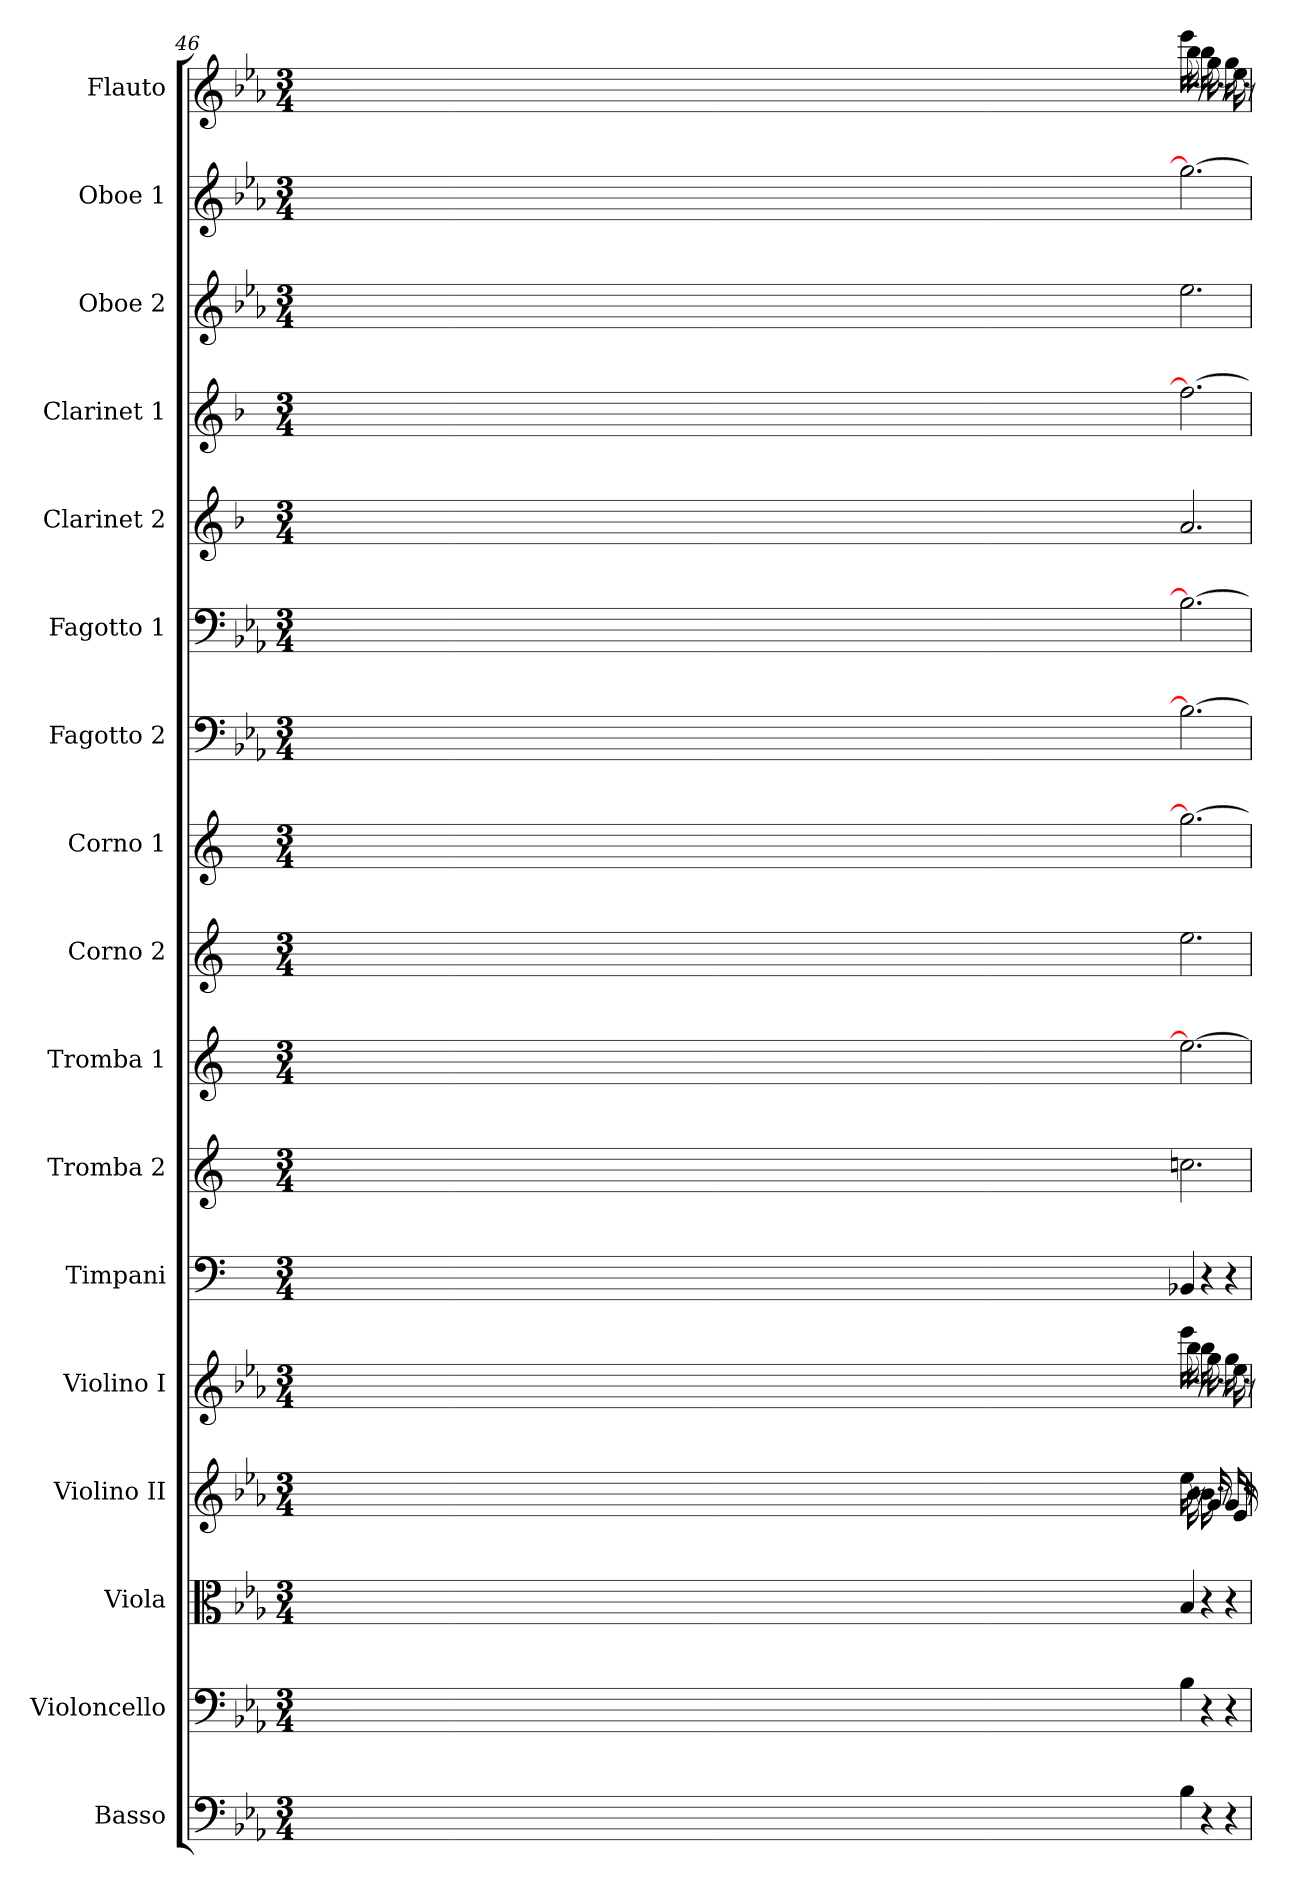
**kern	**kern	**kern	**kern	**kern	**kern	**kern	**kern	**kern	**kern	**kern	**kern	**kern	**kern	**kern	**kern	**kern
*part17	*part16	*part15	*part14	*part13	*part12	*part11	*part10	*part9	*part8	*part7	*part6	*part5	*part4	*part3	*part2	*part1
*staff17	*staff16	*staff15	*staff14	*staff13	*staff12	*staff11	*staff10	*staff9	*staff8	*staff7	*staff6	*staff5	*staff4	*staff3	*staff2	*staff1
*I"Basso	*I"Violoncello	*I"Viola	*I"Violino II	*I"Violino I	*I"Timpani	*I"Tromba 2	*I"Tromba 1	*I"Corno 2	*I"Corno 1	*I"Fagotto 2	*I"Fagotto 1	*I"Clarinet 2	*I"Clarinet 1	*I"Oboe 2	*I"Oboe 1	*I"Flauto
*	*I'Vc	*I'Vla	*I'Vln	*I'Vln	*	*	*	*	*	*	*	*I'Cl	*I'Cl	*I'Ob	*I'Ob	*I'Fl
*clefF4	*clefF4	*clefC3	*clefG2	*clefG2	*clefF4	*clefG2	*clefG2	*clefG2	*clefG2	*clefF4	*clefF4	*clefG2	*clefG2	*clefG2	*clefG2	*clefG2
*ITrd7c12	*	*	*	*	*	*ITrd-2c-3	*ITrd-2c-3	*ITrd5c9	*ITrd5c9	*	*	*ITrd1c2	*ITrd1c2	*	*	*
*k[b-e-a-]	*k[b-e-a-]	*k[b-e-a-]	*k[b-e-a-]	*k[b-e-a-]	*	*	*	*	*	*k[b-e-a-]	*k[b-e-a-]	*k[b-e-a-]	*k[b-e-a-]	*k[b-e-a-]	*k[b-e-a-]	*k[b-e-a-]
*M3/4	*M3/4	*M3/4	*M3/4	*M3/4	*M3/4	*M3/4	*M3/4	*M3/4	*M3/4	*M3/4	*M3/4	*M3/4	*M3/4	*M3/4	*M3/4	*M3/4
=46	=46	=46	=46	=46	=46	=46	=46	=46	=46	=46	=46	=46	=46	=46	=46	=46
1ryy	1ryy	1ryy	1ryy	1ryy	1ryy	1ryy	1ryy	1ryy	1ryy	1ryy	1ryy	1ryy	1ryy	1ryy	1ryy	1ryy
1ryy	1ryy	1ryy	1ryy	1ryy	1ryy	1ryy	1ryy	1ryy	1ryy	1ryy	1ryy	1ryy	1ryy	1ryy	1ryy	1ryy
1ryy	1ryy	1ryy	1ryy	1ryy	1ryy	1ryy	1ryy	1ryy	1ryy	1ryy	1ryy	1ryy	1ryy	1ryy	1ryy	1ryy
1ryy	1ryy	1ryy	1ryy	1ryy	1ryy	1ryy	1ryy	1ryy	1ryy	1ryy	1ryy	1ryy	1ryy	1ryy	1ryy	1ryy
1ryy	1ryy	1ryy	1ryy	1ryy	1ryy	1ryy	1ryy	1ryy	1ryy	1ryy	1ryy	1ryy	1ryy	1ryy	1ryy	1ryy
1ryy	1ryy	1ryy	1ryy	1ryy	1ryy	1ryy	1ryy	1ryy	1ryy	1ryy	1ryy	1ryy	1ryy	1ryy	1ryy	1ryy
1ryy	1ryy	1ryy	1ryy	1ryy	1ryy	1ryy	1ryy	1ryy	1ryy	1ryy	1ryy	1ryy	1ryy	1ryy	1ryy	1ryy
1ryy	1ryy	1ryy	1ryy	1ryy	1ryy	1ryy	1ryy	1ryy	1ryy	1ryy	1ryy	1ryy	1ryy	1ryy	1ryy	1ryy
1ryy	1ryy	1ryy	1ryy	1ryy	1ryy	1ryy	1ryy	1ryy	1ryy	1ryy	1ryy	1ryy	1ryy	1ryy	1ryy	1ryy
1ryy	1ryy	1ryy	1ryy	1ryy	1ryy	1ryy	1ryy	1ryy	1ryy	1ryy	1ryy	1ryy	1ryy	1ryy	1ryy	1ryy
1ryy	1ryy	1ryy	1ryy	1ryy	1ryy	1ryy	1ryy	1ryy	1ryy	1ryy	1ryy	1ryy	1ryy	1ryy	1ryy	1ryy
1ryy	1ryy	1ryy	1ryy	1ryy	1ryy	1ryy	1ryy	1ryy	1ryy	1ryy	1ryy	1ryy	1ryy	1ryy	1ryy	1ryy
1ryy	1ryy	1ryy	1ryy	1ryy	1ryy	1ryy	1ryy	1ryy	1ryy	1ryy	1ryy	1ryy	1ryy	1ryy	1ryy	1ryy
1ryy	1ryy	1ryy	1ryy	1ryy	1ryy	1ryy	1ryy	1ryy	1ryy	1ryy	1ryy	1ryy	1ryy	1ryy	1ryy	1ryy
1ryy	1ryy	1ryy	1ryy	1ryy	1ryy	1ryy	1ryy	1ryy	1ryy	1ryy	1ryy	1ryy	1ryy	1ryy	1ryy	1ryy
1ryy	1ryy	1ryy	1ryy	1ryy	1ryy	1ryy	1ryy	1ryy	1ryy	1ryy	1ryy	1ryy	1ryy	1ryy	1ryy	1ryy
1ryy	1ryy	1ryy	1ryy	1ryy	1ryy	1ryy	1ryy	1ryy	1ryy	1ryy	1ryy	1ryy	1ryy	1ryy	1ryy	1ryy
1ryy	1ryy	1ryy	1ryy	1ryy	1ryy	1ryy	1ryy	1ryy	1ryy	1ryy	1ryy	1ryy	1ryy	1ryy	1ryy	1ryy
1ryy	1ryy	1ryy	1ryy	1ryy	1ryy	1ryy	1ryy	1ryy	1ryy	1ryy	1ryy	1ryy	1ryy	1ryy	1ryy	1ryy
1ryy	1ryy	1ryy	1ryy	1ryy	1ryy	1ryy	1ryy	1ryy	1ryy	1ryy	1ryy	1ryy	1ryy	1ryy	1ryy	1ryy
1ryy	1ryy	1ryy	1ryy	1ryy	1ryy	1ryy	1ryy	1ryy	1ryy	1ryy	1ryy	1ryy	1ryy	1ryy	1ryy	1ryy
1ryy	1ryy	1ryy	1ryy	1ryy	1ryy	1ryy	1ryy	1ryy	1ryy	1ryy	1ryy	1ryy	1ryy	1ryy	1ryy	1ryy
1ryy	1ryy	1ryy	1ryy	1ryy	1ryy	1ryy	1ryy	1ryy	1ryy	1ryy	1ryy	1ryy	1ryy	1ryy	1ryy	1ryy
1ryy	1ryy	1ryy	1ryy	1ryy	1ryy	1ryy	1ryy	1ryy	1ryy	1ryy	1ryy	1ryy	1ryy	1ryy	1ryy	1ryy
1ryy	1ryy	1ryy	1ryy	1ryy	1ryy	1ryy	1ryy	1ryy	1ryy	1ryy	1ryy	1ryy	1ryy	1ryy	1ryy	1ryy
1ryy	1ryy	1ryy	1ryy	1ryy	1ryy	1ryy	1ryy	1ryy	1ryy	1ryy	1ryy	1ryy	1ryy	1ryy	1ryy	1ryy
1ryy	1ryy	1ryy	1ryy	1ryy	1ryy	1ryy	1ryy	1ryy	1ryy	1ryy	1ryy	1ryy	1ryy	1ryy	1ryy	1ryy
1ryy	1ryy	1ryy	1ryy	1ryy	1ryy	1ryy	1ryy	1ryy	1ryy	1ryy	1ryy	1ryy	1ryy	1ryy	1ryy	1ryy
1ryy	1ryy	1ryy	1ryy	1ryy	1ryy	1ryy	1ryy	1ryy	1ryy	1ryy	1ryy	1ryy	1ryy	1ryy	1ryy	1ryy
1ryy	1ryy	1ryy	1ryy	1ryy	1ryy	1ryy	1ryy	1ryy	1ryy	1ryy	1ryy	1ryy	1ryy	1ryy	1ryy	1ryy
1ryy	1ryy	1ryy	1ryy	1ryy	1ryy	1ryy	1ryy	1ryy	1ryy	1ryy	1ryy	1ryy	1ryy	1ryy	1ryy	1ryy
1ryy	1ryy	1ryy	1ryy	1ryy	1ryy	1ryy	1ryy	1ryy	1ryy	1ryy	1ryy	1ryy	1ryy	1ryy	1ryy	1ryy
2ryy	2ryy	2ryy	2ryy	2ryy	2ryy	2ryy	2ryy	2ryy	2ryy	2ryy	2ryy	2ryy	2ryy	2ryy	2ryy	2ryy
4ryy	4ryy	4ryy	4ryy	4ryy	4ryy	4ryy	4ryy	4ryy	4ryy	4ryy	4ryy	4ryy	4ryy	4ryy	4ryy	4ryy
8.ryy	8.ryy	8.ryy	8.ryy	8.ryy	8.ryy	8.ryy	8.ryy	8.ryy	8.ryy	8.ryy	8.ryy	8.ryy	8.ryy	8.ryy	8.ryy	8.ryy
4BB-	4B-	4B-	16ee-	16eee-	4BB-X	2.ee-X	2.gg_	2.g	2.b-_	2.B-_	2.B-_	2.g	2.ee-_	2.ee-	2.gg_	16eee-
.	.	.	16b-	16bb-	.	.	.	.	.	.	.	.	.	.	.	16bb-
.	.	.	8r	8r	.	.	.	.	.	.	.	.	.	.	.	8r
4r	4r	4r	16b-	16bb-	4r	.	.	.	.	.	.	.	.	.	.	16bb-
.	.	.	16g	16gg	.	.	.	.	.	.	.	.	.	.	.	16gg
.	.	.	8r	8r	.	.	.	.	.	.	.	.	.	.	.	8r
4r	4r	4r	16g	16gg	4r	.	.	.	.	.	.	.	.	.	.	16gg
.	.	.	16e-	16ee-	.	.	.	.	.	.	.	.	.	.	.	16ee-
.	.	.	8r	8r	.	.	.	.	.	.	.	.	.	.	.	8r
=	=	=	=	=	=	=	=	=	=	=	=	=	=	=	=	=
*-	*-	*-	*-	*-	*-	*-	*-	*-	*-	*-	*-	*-	*-	*-	*-	*-
